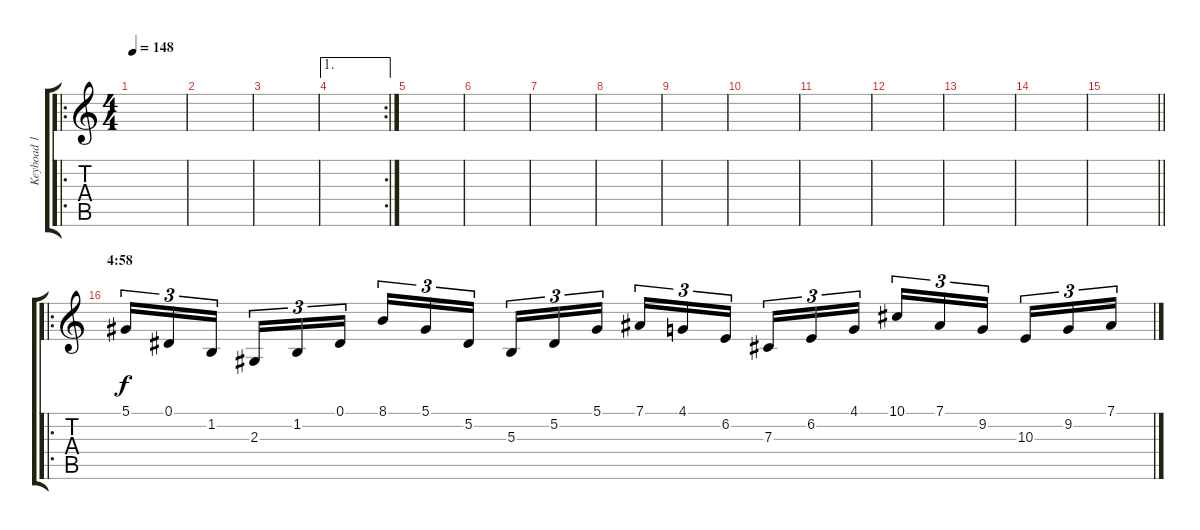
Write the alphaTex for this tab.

\track ("Keyboad 1" "Keyboad 1") {instrument choiraahs}
\staff {score tabs}
\tuning (Eb4 Bb3 Gb3 Db3 Ab2 Eb2) {hide}
\ro
\ts (4 4)
\tempo 148
\clef g2
\ks c
|
|
|
\ae 1
\rc 2
|
|
|
|
|
|
|
|
|
|
|
\barLineRight lightlight
|
\ro
\section ("" "4:58")
5.1.16{tu (3 2) dy f volume 15 instrument harpsichord} 0.1.16{tu (3 2)} 1.2.16{tu (3 2) beam splitsecondary} 2.3.16{tu (3 2)} 1.2.16{tu (3 2)} 0.1.16{tu (3 2)} 8.1.16{tu (3 2)} 5.1.16{tu (3 2)} 5.2.16{tu (3 2) beam splitsecondary} 5.3.16{tu (3 2)} 5.2.16{tu (3 2)} 5.1.16{tu (3 2)} 7.1.16{tu (3 2)} 4.1.16{tu (3 2)} 6.2.16{tu (3 2) beam splitsecondary} 7.3.16{tu (3 2)} 6.2.16{tu (3 2)} 4.1.16{tu (3 2)} 10.1.16{tu (3 2)} 7.1.16{tu (3 2)} 9.2.16{tu (3 2) beam splitsecondary} 10.3.16{tu (3 2)} 9.2.16{tu (3 2)} 7.1.16{tu (3 2)}
